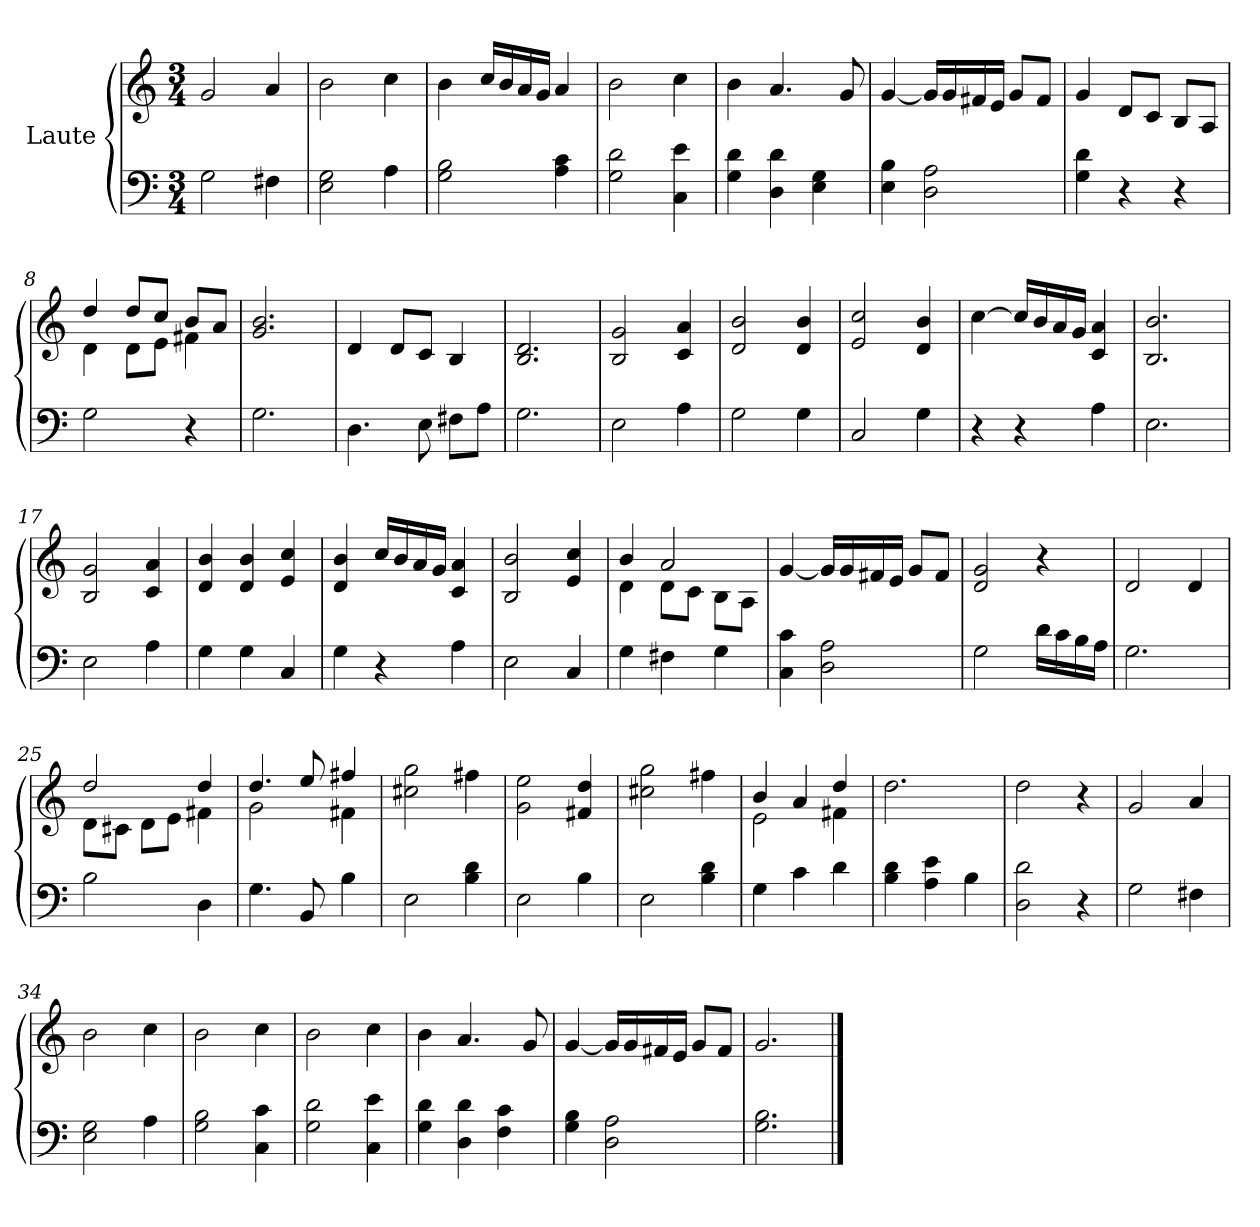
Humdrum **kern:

**kern	**kern
*part1	*part1
*staff2	*staff1
*I"Laute	*
*clefF4	*clefG2
*k[]	*k[]
*M3/4	*M3/4
=1	=1
2G\	2g/
4F#X\	4a/
=2	=2
2E\ 2G\	2b\
4A\	4cc\
=3	=3
2G\ 2B\	4b\
.	16cc/LL
.	16b/
.	16a/
.	16g/JJ
4A\ 4c\	4a/
=4	=4
2G\ 2d\	2b\
4C\ 4e\	4cc\
=5	=5
4G\ 4d\	4b\
4D\ 4d\	4.a/
4E\ 4G\	.
.	8g/
=6	=6
4E\ 4B\	[4g/
2D\ 2A\	16g/LL]
.	16g/
.	16f#X/
.	16e/JJ
.	8g/L
.	8f#/J
!!LO:LB:g=z
=7	=7
4G\ 4d\	4g/
4r	8d/L
.	8c/J
4r	8B/L
.	8A/J
=8	=8
*	*^
2G\	4dd/	4d\
.	8dd/L	8d\L
.	8cc/J	8e\J
4r	8b/L	4f#X\
.	8a/J	.
*	*v	*v
=9	=9
2.G\	2.g/ 2.b/
=10	=10
4.D\	4d/
.	8d/L
8E\	8c/J
8F#X\L	4B/
8A\J	.
=11	=11
2.G\	2.B/ 2.d/
=12	=12
2E\	2B/ 2g/
4A\	4c/ 4a/
!!LO:LB:g=z
=13	=13
2G\	2d/ 2b/
4G\	4d/ 4b/
=14	=14
2C/	2e/ 2cc/
4G\	4d/ 4b/
=15	=15
4r	[4cc\
4r	16cc/LL]
.	16b/
.	16a/
.	16g/JJ
4A\	4c/ 4a/
=16	=16
2.E\	2.B/ 2.b/
=17	=17
2E\	2B/ 2g/
4A\	4c/ 4a/
=18	=18
4G\	4d/ 4b/
4G\	4d/ 4b/
4C/	4e/ 4cc/
!!LO:LB:g=z
=19	=19
4G\	4d/ 4b/
4r	16cc/LL
.	16b/
.	16a/
.	16g/JJ
4A\	4c/ 4a/
=20	=20
2E\	2B/ 2b/
4C/	4e/ 4cc/
=21	=21
*	*^
4G\	4b/	4d\
4F#X\	2a/	8d\L
.	.	8c\J
4G\	.	8B\L
.	.	8A\J
*	*v	*v
=22	=22
4C\ 4c\	[4g/
2D\ 2A\	16g/LL]
.	16g/
.	16f#X/
.	16e/JJ
.	8g/L
.	8f#/J
=23	=23
2G\	2d/ 2g/
16d\LL	4r
16c\	.
16B\	.
16A\JJ	.
!!LO:LB:g=z
=24	=24
2.G\	2d/
.	4d/
=25	=25
*	*^
2B\	2dd/	8d\L
.	.	8c#X\J
.	.	8d\L
.	.	8e\J
4D\	4dd/	4f#X\
=26	=26	=26
4.G\	4.dd/	2g\
8BB/	8ee/	.
4B\	4ff#X/	4f#X\
*	*v	*v
=27	=27
2E\	2cc#X\ 2gg\
4B\ 4d\	4ff#X\
=28	=28
2E\	2g\ 2ee\
4B\	4f#X/ 4dd/
=29	=29
2E\	2cc#X\ 2gg\
4B\ 4d\	4ff#X\
=30	=30
*	*^
4G\	4b/	2e\
4c\	4a/	.
4d\	4dd/	4f#X\
*	*v	*v
!!LO:PB:g=z
=31	=31
4B\ 4d\	2.dd\
4A\ 4e\	.
4B\	.
=32	=32
2D\ 2d\	2dd\
4r	4r
=33	=33
2G\	2g/
4F#X\	4a/
=34	=34
2E\ 2G\	2b\
4A\	4cc\
=35	=35
2G\ 2B\	2b\
4C\ 4c\	4cc\
!!LO:LB:g=z
=36	=36
2G\ 2d\	2b\
4C\ 4e\	4cc\
=37	=37
4G\ 4d\	4b\
4D\ 4d\	4.a/
4F\ 4c\	.
.	8g/
=38	=38
4G\ 4B\	[4g/
2D\ 2A\	16g/LL]
.	16g/
.	16f#X/
.	16e/JJ
.	8g/L
.	8f#/J
=39	=39
2.G\ 2.B\	2.g/
==	==
*-	*-
